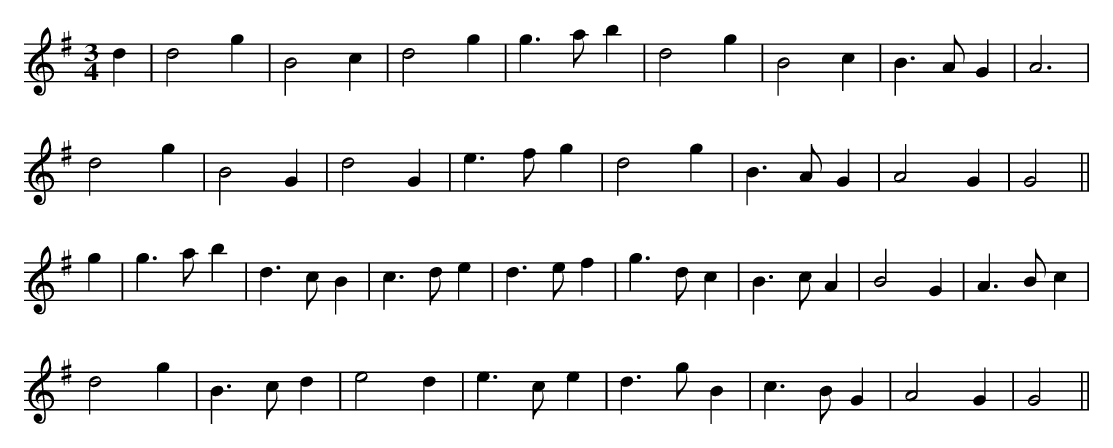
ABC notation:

X:1
M:3/4
K:G
d2|d4 g2|B4 c2|d4 g2|g3 a b2|d4 g2|B4 c2|B3 A G2|A6|
d4 g2|B4 G2|d4 G2|e3 f g2|d4 g2|B3 A G2|A4 G2|G4||
g2|g3 a b2|d3 c B2|c3 d e2|d3 e f2|g3 d c2|B3 c A2|B4 G2|A3 B c2|
d4 g2|B3 c d2|e4 d2|e3 c e2|d3 g B2|c3 B G2|A4 G2|G4||
